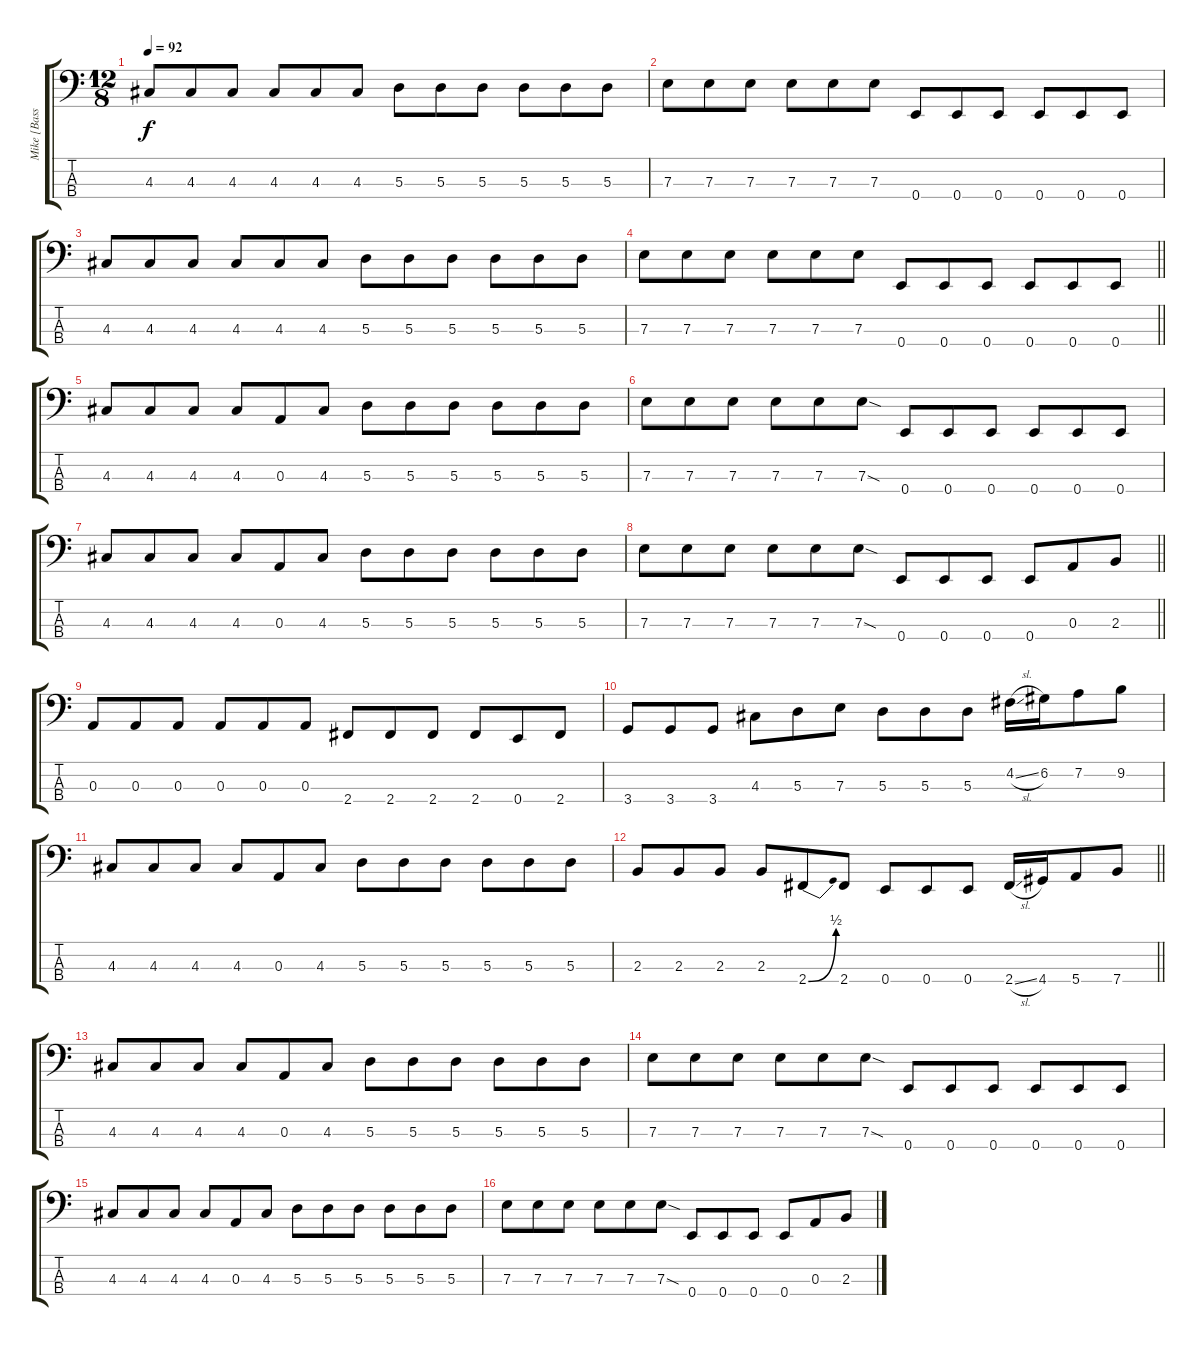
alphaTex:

\track ("Mike [Bass]" "Mike [Bass") {instrument electricbassfinger}
\staff {score tabs}
\tuning (G2 D2 A1 E1) {hide}
\ts (12 8)
\tempo 92
\clef f4
\ks c
4.3.8{dy f instrument electricbassfinger} 4.3.8 4.3.8 4.3.8 4.3.8 4.3.8 5.3.8 5.3.8 5.3.8 5.3.8 5.3.8 5.3.8 |
7.3.8 7.3.8 7.3.8 7.3.8 7.3.8 7.3.8 0.4.8 0.4.8 0.4.8 0.4.8 0.4.8 0.4.8 |
4.3.8 4.3.8 4.3.8 4.3.8 4.3.8 4.3.8 5.3.8 5.3.8 5.3.8 5.3.8 5.3.8 5.3.8 |
\barLineRight lightlight
7.3.8 7.3.8 7.3.8 7.3.8 7.3.8 7.3.8 0.4.8 0.4.8 0.4.8 0.4.8 0.4.8 0.4.8 |
4.3.8 4.3.8 4.3.8 4.3.8 0.3.8 4.3.8 5.3.8 5.3.8 5.3.8 5.3.8 5.3.8 5.3.8 |
7.3.8 7.3.8 7.3.8 7.3.8 7.3.8 7.3{sod}.8 0.4.8 0.4.8 0.4.8 0.4.8 0.4.8 0.4.8 |
4.3.8 4.3.8 4.3.8 4.3.8 0.3.8 4.3.8 5.3.8 5.3.8 5.3.8 5.3.8 5.3.8 5.3.8 |
\barLineRight lightlight
7.3.8 7.3.8 7.3.8 7.3.8 7.3.8 7.3{sod}.8 0.4.8 0.4.8 0.4.8 0.4.8 0.3.8 2.3.8 |
0.3.8 0.3.8 0.3.8 0.3.8 0.3.8 0.3.8 2.4.8 2.4.8 2.4.8 2.4.8 0.4.8 2.4.8 |
3.4.8 3.4.8 3.4.8 4.3.8 5.3.8 7.3.8 5.3.8 5.3.8 5.3.8 4.2{sl}.16 6.2.16 7.2.8 9.2.8 |
4.3.8 4.3.8 4.3.8 4.3.8 0.3.8 4.3.8 5.3.8 5.3.8 5.3.8 5.3.8 5.3.8 5.3.8 |
\barLineRight lightlight
2.3.8 2.3.8 2.3.8 2.3.8 2.4{be (bend 0 0 60 2)}.8 2.4.8 0.4.8 0.4.8 0.4.8 2.4{sl}.16 4.4.16 5.4.8 7.4.8 |
4.3.8 4.3.8 4.3.8 4.3.8 0.3.8 4.3.8 5.3.8 5.3.8 5.3.8 5.3.8 5.3.8 5.3.8 |
7.3.8 7.3.8 7.3.8 7.3.8 7.3.8 7.3{sod}.8 0.4.8 0.4.8 0.4.8 0.4.8 0.4.8 0.4.8 |
4.3.8 4.3.8 4.3.8 4.3.8 0.3.8 4.3.8 5.3.8 5.3.8 5.3.8 5.3.8 5.3.8 5.3.8 |
7.3.8 7.3.8 7.3.8 7.3.8 7.3.8 7.3{sod}.8 0.4.8 0.4.8 0.4.8 0.4.8 0.3.8 2.3.8
